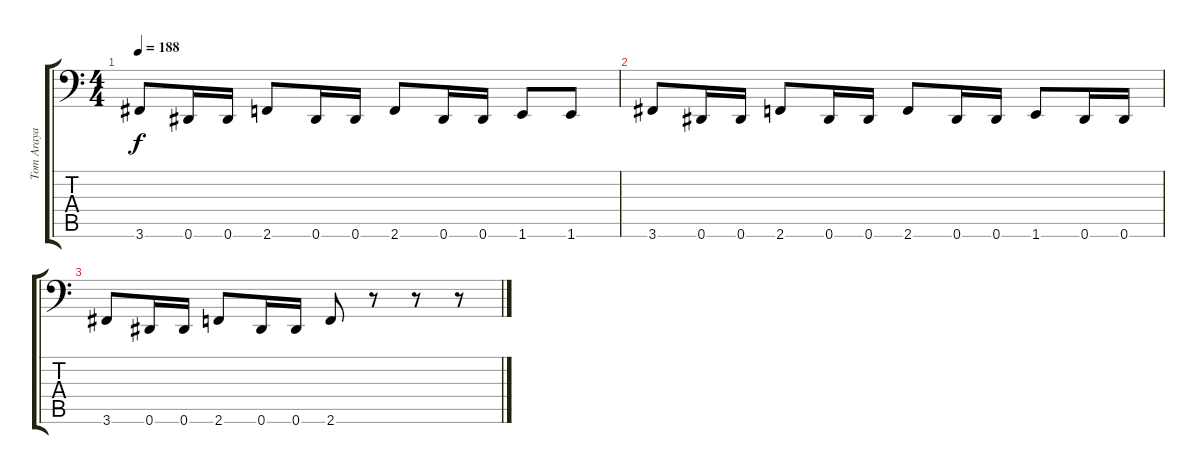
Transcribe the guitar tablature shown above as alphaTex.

\track ("Tom Araya" "Tom Araya") {instrument electricbasspick}
\staff {score tabs}
\tuning (Eb3 Bb2 Gb2 Db2 Ab1 Eb1) {hide}
\ts (4 4)
\tempo 188
\clef f4
\ks c
3.6.8{dy f} 0.6.16 0.6.16 2.6.8 0.6.16 0.6.16 2.6.8 0.6.16 0.6.16 1.6.8 1.6.8 |
3.6.8 0.6.16 0.6.16 2.6.8 0.6.16 0.6.16 2.6.8 0.6.16 0.6.16 1.6.8 0.6.16 0.6.16 |
3.6.8 0.6.16 0.6.16 2.6.8 0.6.16 0.6.16 2.6.8 r.8 r.8 r.8
